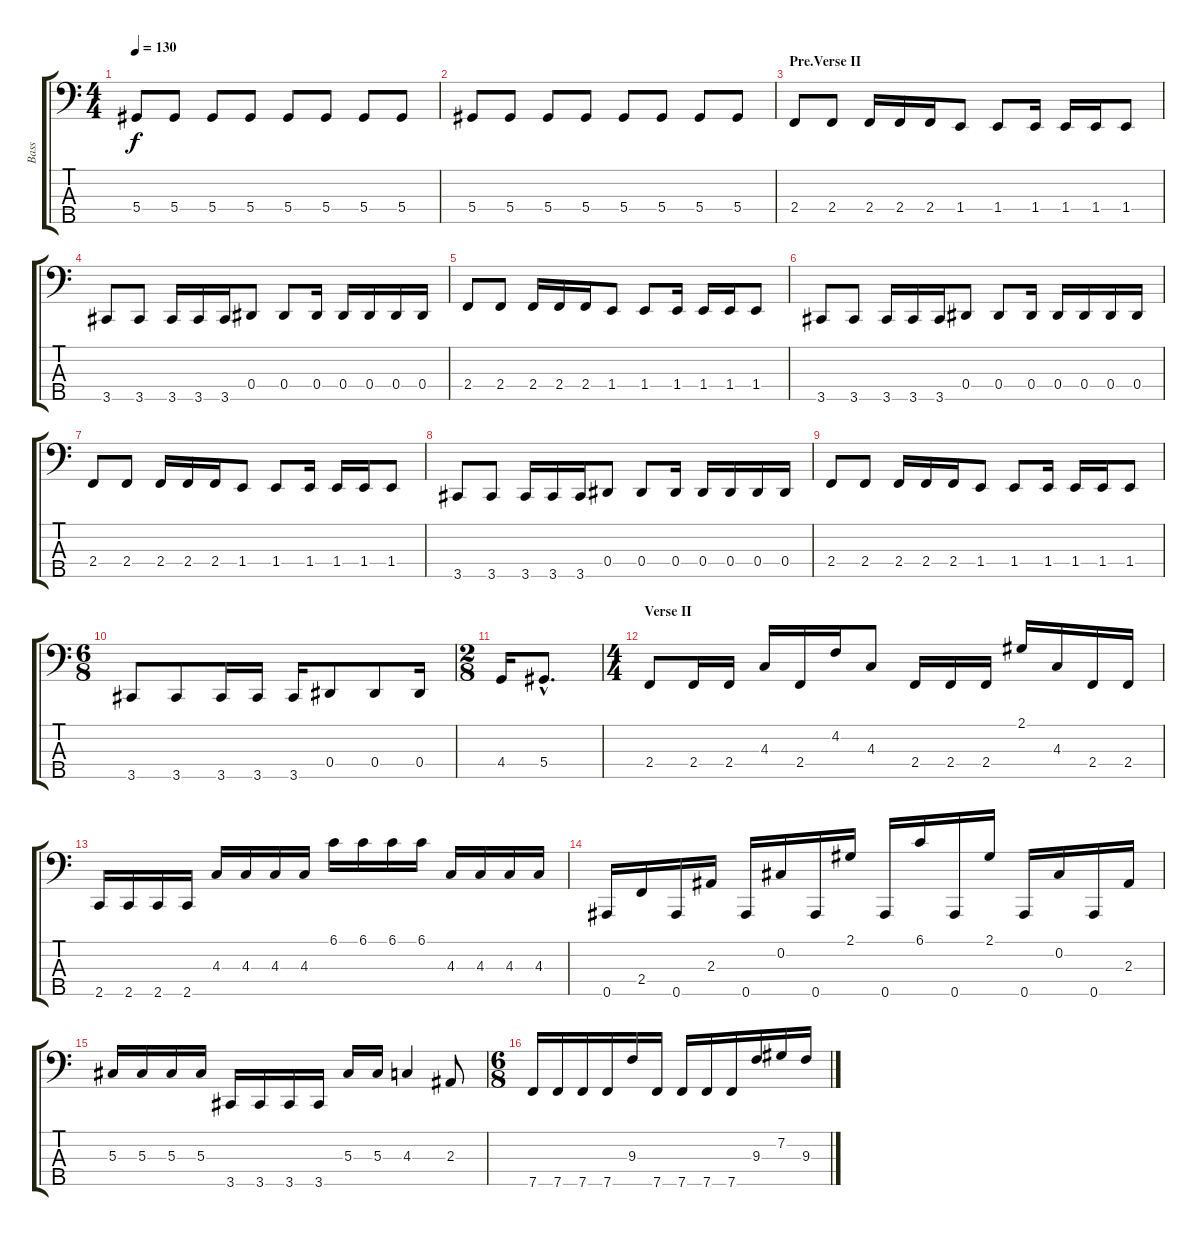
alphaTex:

\track ("Bass" "Bass") {instrument electricbassfinger}
\staff {score tabs}
\tuning (Gb2 Db2 Ab1 Eb1 Bb0) {hide}
\ts (4 4)
\tempo 130
\clef f4
\ks c
5.4.8{dy f} 5.4.8 5.4.8 5.4.8 5.4.8 5.4.8 5.4.8 5.4.8 |
5.4.8 5.4.8 5.4.8 5.4.8 5.4.8 5.4.8 5.4.8 5.4.8 |
\section ("" "Pre.Verse II")
2.4.8 2.4.8 2.4.16 2.4.16 2.4.16 1.4.8 1.4.8 1.4.16 1.4.16 1.4.16 1.4.8 |
3.5.8 3.5.8 3.5.16 3.5.16 3.5.16 0.4.8 0.4.8 0.4.16 0.4.16 0.4.16 0.4.16 0.4.16 |
2.4.8 2.4.8 2.4.16 2.4.16 2.4.16 1.4.8 1.4.8 1.4.16 1.4.16 1.4.16 1.4.8 |
3.5.8 3.5.8 3.5.16 3.5.16 3.5.16 0.4.8 0.4.8 0.4.16 0.4.16 0.4.16 0.4.16 0.4.16 |
2.4.8 2.4.8 2.4.16 2.4.16 2.4.16 1.4.8 1.4.8 1.4.16 1.4.16 1.4.16 1.4.8 |
3.5.8 3.5.8 3.5.16 3.5.16 3.5.16 0.4.8 0.4.8 0.4.16 0.4.16 0.4.16 0.4.16 0.4.16 |
2.4.8 2.4.8 2.4.16 2.4.16 2.4.16 1.4.8 1.4.8 1.4.16 1.4.16 1.4.16 1.4.8 |
\ts (6 8)
3.5.8 3.5.8 3.5.16 3.5.16 3.5.16 0.4.8 0.4.8 0.4.16 |
\ts (2 8)
4.4.16 5.4{hac}.8{d} |
\ts (4 4)
\section ("" "Verse II")
2.4.8 2.4.16 2.4.16 4.3.16 2.4.16 4.2.16 4.3.8 2.4.16 2.4.16 2.4.16 2.1.16 4.3.16 2.4.16 2.4.16 |
2.5.16 2.5.16 2.5.16 2.5.16 4.3.16 4.3.16 4.3.16 4.3.16 6.1.16 6.1.16 6.1.16 6.1.16 4.3.16 4.3.16 4.3.16 4.3.16 |
0.5.16 2.4.16 0.5.16 2.3.16 0.5.16 0.2.16 0.5.16 2.1.16 0.5.16 6.1.16 0.5.16 2.1.16 0.5.16 0.2.16 0.5.16 2.3.16 |
5.3.16 5.3.16 5.3.16 5.3.16 3.5.16 3.5.16 3.5.16 3.5.16 5.3.16 5.3.16 4.3.4 2.3.8 |
\ts (6 8)
7.5.16 7.5.16 7.5.16 7.5.16 9.3.16 7.5.16 7.5.16 7.5.16 7.5.16 9.3.16 7.2.16 9.3.16
